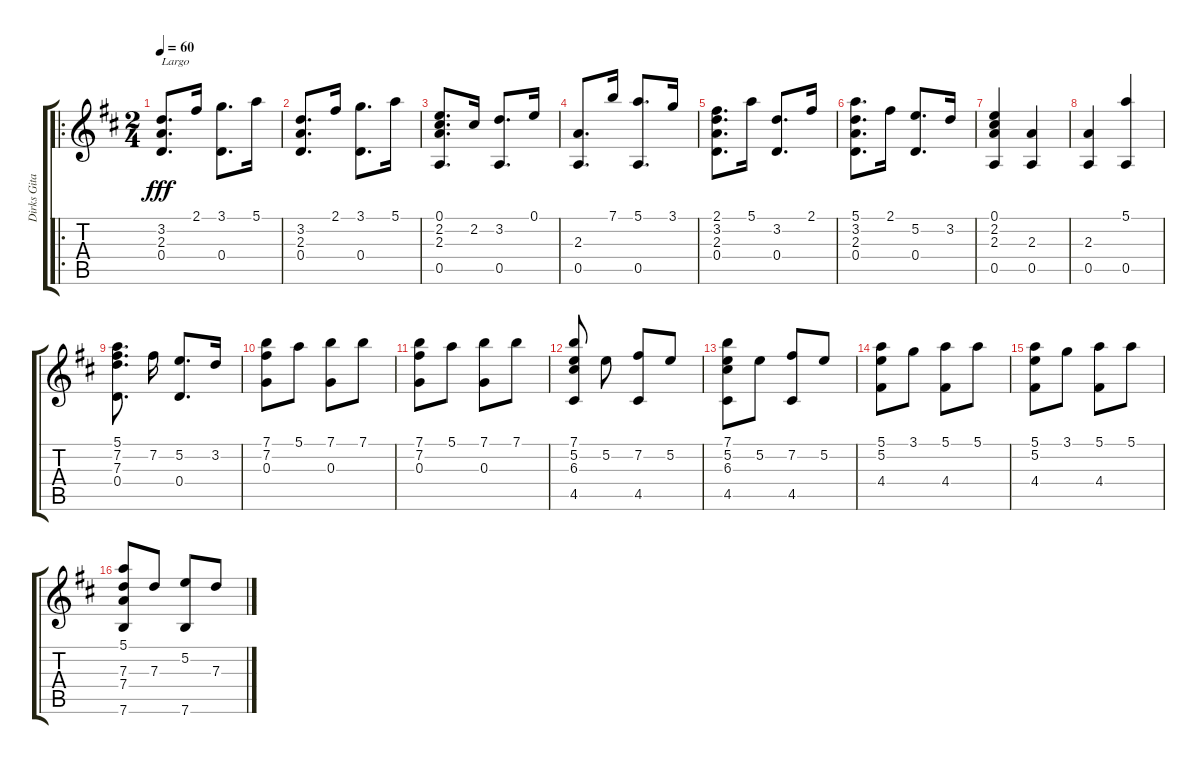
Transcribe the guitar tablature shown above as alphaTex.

\track ("Dirks Gitarre" "Dirks Gita") {instrument acousticguitarnylon}
\staff {score tabs}
\tuning (E4 B3 G3 D3 A2 E2) {hide}
\ro
\ts (2 4)
\tempo 60
\clef g2
\ks d
(3.2 2.3 0.4).8{d txt "Largo" dy fff instrument acousticguitarnylon} 2.1.16 (3.1 0.4).8{d} 5.1.16 |
(3.2 2.3 0.4).8{d} 2.1.16 (3.1 0.4).8{d} 5.1.16 |
(0.1 2.2 2.3 0.5).8{d} 2.2.16 (3.2 0.5).8{d} 0.1.16 |
(2.3 0.5).8{d} 7.1.16 (5.1 0.5).8{d} 3.1.16 |
(2.1 3.2 2.3 0.4).8{d} 5.1.16 (3.2 0.4).8{d} 2.1.16 |
(5.1 3.2 2.3 0.4).8{d} 2.1.16 (5.2 0.4).8{d} 3.2.16 |
(0.1 2.2 2.3 0.5).4{beam Up beam split} (2.3 0.5).4{beam Up} |
(2.3 0.5).4{beam Up beam split} (5.1 0.5).4 |
(5.1 7.2 7.3 0.4).8{d beam Down beam split} 7.2.16 (5.2 0.4).8{d} 3.2.16 |
(7.1 7.2 0.3).8 5.1.8 (7.1 0.3).8 7.1.8 |
(7.1 7.2 0.3).8 5.1.8 (7.1 0.3).8 7.1.8 |
(7.1 5.2 6.3 4.5).8{beam Up beam split} 5.2.8 (7.2 4.5).8 5.2.8 |
(7.1 5.2 6.3 4.5).8 5.2.8 (7.2 4.5).8 5.2.8 |
(5.1 5.2 4.4).8 3.1.8 (5.1 4.4).8 5.1.8 |
(5.1 5.2 4.4).8 3.1.8 (5.1 4.4).8 5.1.8 |
(5.1 7.3 7.4 7.6).8 7.3.8 (5.2 7.6).8 7.3.8
